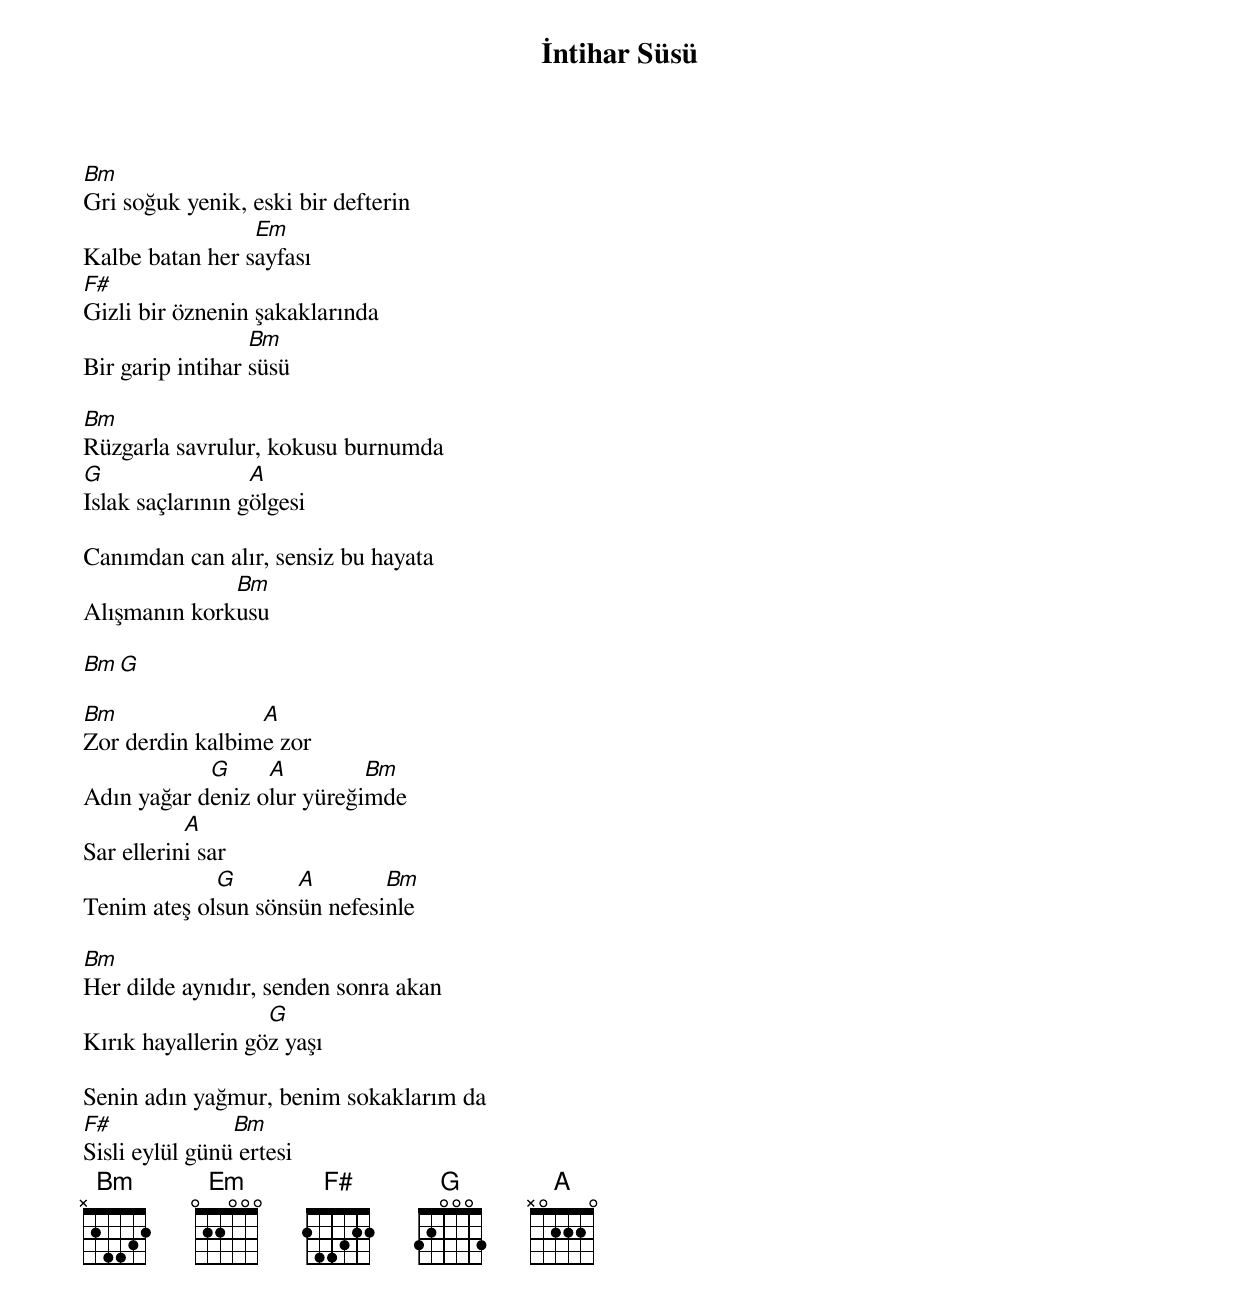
{title: İntihar Süsü}
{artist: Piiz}

Bm
Gri soğuk yenik, eski bir defterin
                 Em
Kalbe batan her sayfası
F#
Gizli bir öznenin şakaklarında
                  Bm
Bir garip intihar süsü

Bm
Rüzgarla savrulur, kokusu burnumda
G                 A
Islak saçlarının gölgesi

Canımdan can alır, sensiz bu hayata
              Bm
Alışmanın korkusu

Bm G

Bm               A
Zor derdin kalbime zor
            G     A         Bm
Adın yağar deniz olur yüreğimde
           A
Sar ellerini sar
             G       A        Bm
Tenim ateş olsun sönsün nefesinle

Bm
Her dilde aynıdır, senden sonra akan
                   G
Kırık hayallerin göz yaşı

Senin adın yağmur, benim sokaklarım da
F#              Bm
Sisli eylül günü ertesi
